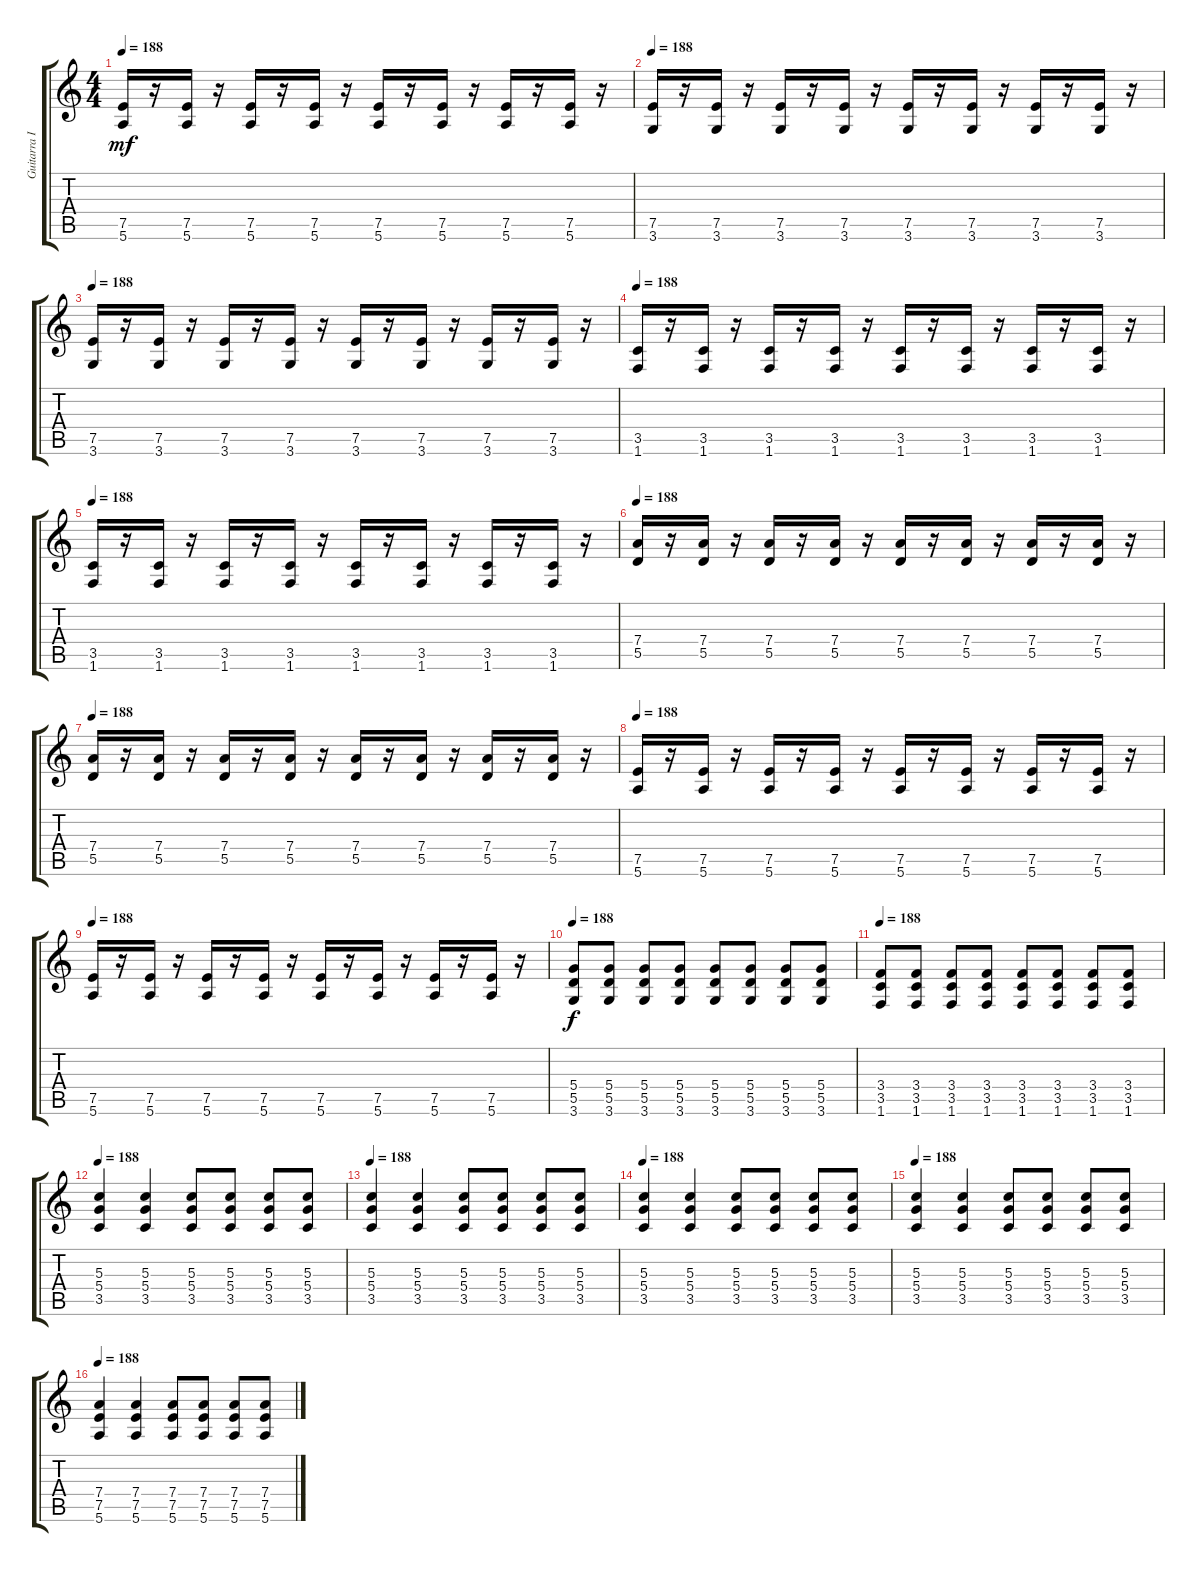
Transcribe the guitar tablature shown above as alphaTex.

\track ("Guitarra I" "Guitarra I") {instrument overdrivenguitar}
\staff {score tabs}
\tuning (E4 B3 G3 D3 A2 E2) {hide}
\ts (4 4)
\tempo 188
\clef g2
\ks c
(7.5 5.6).16{dy mf} r.16 (7.5 5.6).16 r.16 (7.5 5.6).16 r.16 (7.5 5.6).16 r.16 (7.5 5.6).16 r.16 (7.5 5.6).16 r.16 (7.5 5.6).16 r.16 (7.5 5.6).16 r.16 |
\tempo 188
(7.5 3.6).16 r.16 (7.5 3.6).16 r.16 (7.5 3.6).16 r.16 (7.5 3.6).16 r.16 (7.5 3.6).16 r.16 (7.5 3.6).16 r.16 (7.5 3.6).16 r.16 (7.5 3.6).16 r.16 |
\tempo 188
(7.5 3.6).16 r.16 (7.5 3.6).16 r.16 (7.5 3.6).16 r.16 (7.5 3.6).16 r.16 (7.5 3.6).16 r.16 (7.5 3.6).16 r.16 (7.5 3.6).16 r.16 (7.5 3.6).16 r.16 |
\tempo 188
(3.5 1.6).16 r.16 (3.5 1.6).16 r.16 (3.5 1.6).16 r.16 (3.5 1.6).16 r.16 (3.5 1.6).16 r.16 (3.5 1.6).16 r.16 (3.5 1.6).16 r.16 (3.5 1.6).16 r.16 |
\tempo 188
(3.5 1.6).16 r.16 (3.5 1.6).16 r.16 (3.5 1.6).16 r.16 (3.5 1.6).16 r.16 (3.5 1.6).16 r.16 (3.5 1.6).16 r.16 (3.5 1.6).16 r.16 (3.5 1.6).16 r.16 |
\tempo 188
(7.4 5.5).16 r.16 (7.4 5.5).16 r.16 (7.4 5.5).16 r.16 (7.4 5.5).16 r.16 (7.4 5.5).16 r.16 (7.4 5.5).16 r.16 (7.4 5.5).16 r.16 (7.4 5.5).16 r.16 |
\tempo 188
(7.4 5.5).16 r.16 (7.4 5.5).16 r.16 (7.4 5.5).16 r.16 (7.4 5.5).16 r.16 (7.4 5.5).16 r.16 (7.4 5.5).16 r.16 (7.4 5.5).16 r.16 (7.4 5.5).16 r.16 |
\tempo 188
(7.5 5.6).16 r.16 (7.5 5.6).16 r.16 (7.5 5.6).16 r.16 (7.5 5.6).16 r.16 (7.5 5.6).16 r.16 (7.5 5.6).16 r.16 (7.5 5.6).16 r.16 (7.5 5.6).16 r.16 |
\tempo 188
(7.5 5.6).16 r.16 (7.5 5.6).16 r.16 (7.5 5.6).16 r.16 (7.5 5.6).16 r.16 (7.5 5.6).16 r.16 (7.5 5.6).16 r.16 (7.5 5.6).16 r.16 (7.5 5.6).16 r.16 |
\tempo 188
(5.4 5.5 3.6).8{dy f} (5.4 5.5 3.6).8 (5.4 5.5 3.6).8 (5.4 5.5 3.6).8 (5.4 5.5 3.6).8 (5.4 5.5 3.6).8 (5.4 5.5 3.6).8 (5.4 5.5 3.6).8 |
\tempo 188
(3.4 3.5 1.6).8 (3.4 3.5 1.6).8 (3.4 3.5 1.6).8 (3.4 3.5 1.6).8 (3.4 3.5 1.6).8 (3.4 3.5 1.6).8 (3.4 3.5 1.6).8 (3.4 3.5 1.6).8 |
\tempo 188
(5.3 5.4 3.5).4 (5.3 5.4 3.5).4 (5.3 5.4 3.5).8 (5.3 5.4 3.5).8 (5.3 5.4 3.5).8 (5.3 5.4 3.5).8 |
\tempo 188
(5.3 5.4 3.5).4 (5.3 5.4 3.5).4 (5.3 5.4 3.5).8 (5.3 5.4 3.5).8 (5.3 5.4 3.5).8 (5.3 5.4 3.5).8 |
\tempo 188
(5.3 5.4 3.5).4 (5.3 5.4 3.5).4 (5.3 5.4 3.5).8 (5.3 5.4 3.5).8 (5.3 5.4 3.5).8 (5.3 5.4 3.5).8 |
\tempo 188
(5.3 5.4 3.5).4 (5.3 5.4 3.5).4 (5.3 5.4 3.5).8 (5.3 5.4 3.5).8 (5.3 5.4 3.5).8 (5.3 5.4 3.5).8 |
\tempo 188
(7.4 7.5 5.6).4 (7.4 7.5 5.6).4 (7.4 7.5 5.6).8 (7.4 7.5 5.6).8 (7.4 7.5 5.6).8 (7.4 7.5 5.6).8
